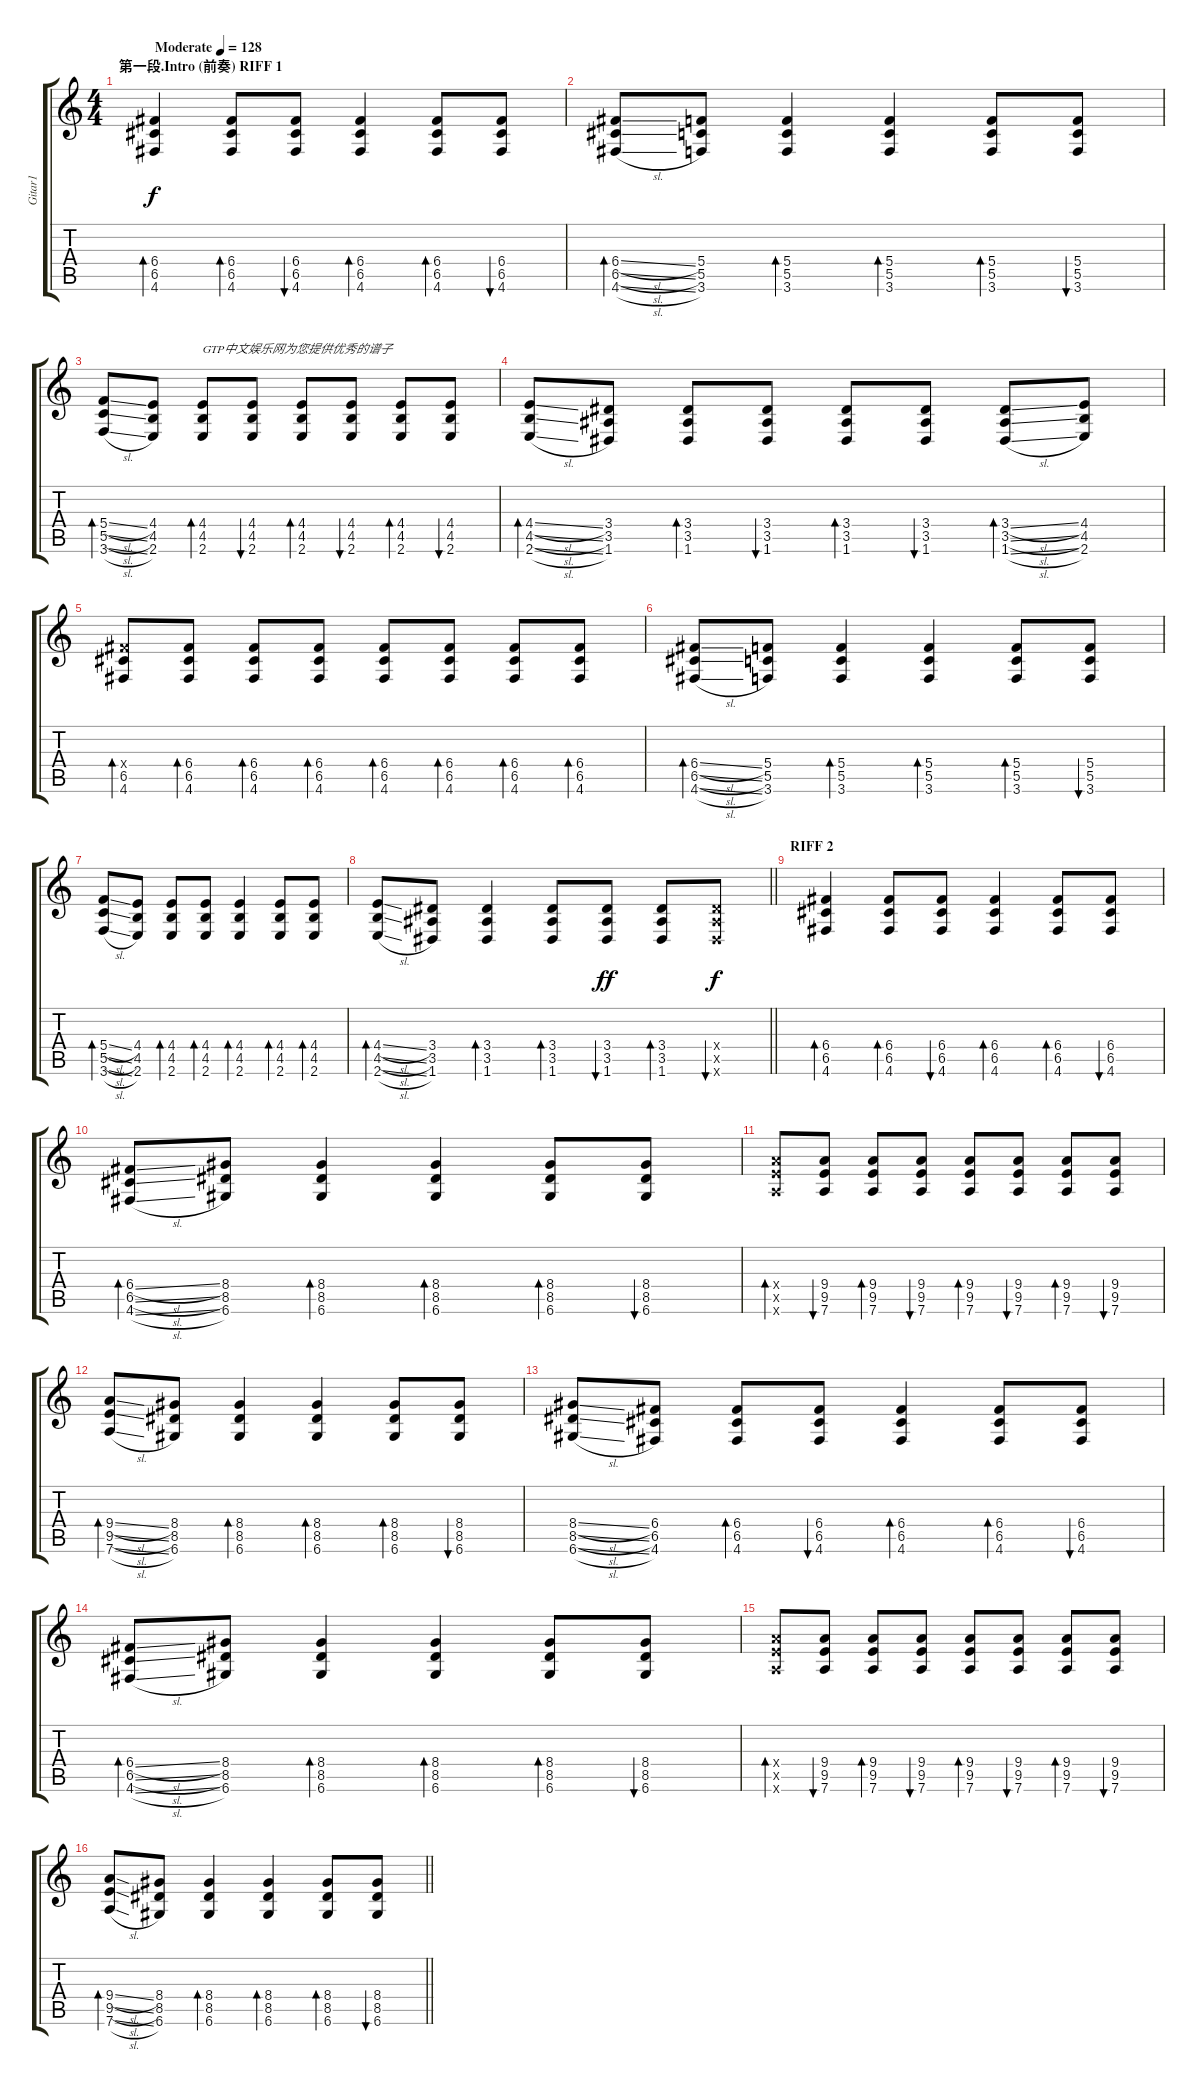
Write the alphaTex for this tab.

\track ("Gitar1" "Gitar1") {instrument acousticguitarsteel}
\staff {score tabs}
\tuning (D4 A3 F3 C3 G2 D2) {hide}
\ts (4 4)
\section ("" "第一段.Intro (前奏) RIFF 1")
\tempo (128 "Moderate")
\clef g2
\ks c
(6.4 6.5 4.6).4{bd 30 dy f instrument acousticguitarsteel} (6.4 6.5 4.6).8{bd 30} (6.4 6.5 4.6).8{bu 30} (6.4 6.5 4.6).4{bd 30} (6.4 6.5 4.6).8{bd 30} (6.4 6.5 4.6).8{bu 30} |
(6.4{sl} 6.5{sl} 4.6{sl}).8{bd 30} (5.4 5.5 3.6).8 (5.4 5.5 3.6).4{bd 30} (5.4 5.5 3.6).4{bd 30} (5.4 5.5 3.6).8{bd 30} (5.4 5.5 3.6).8{bu 30} |
(5.4{sl} 5.5{sl} 3.6{sl}).8{bd 30} (4.4 4.5 2.6).8 (4.4 4.5 2.6).8{bd 30 txt "GTP中文娱乐网为您提供优秀的谱子"} (4.4 4.5 2.6).8{bu 30} (4.4 4.5 2.6).8{bd 30} (4.4 4.5 2.6).8{bu 30} (4.4 4.5 2.6).8{bd 30} (4.4 4.5 2.6).8{bu 30} |
(4.4{sl} 4.5{sl} 2.6{sl}).8{bd 30} (3.4 3.5 1.6).8 (3.4 3.5 1.6).8{bd 30} (3.4 3.5 1.6).8{bu 30} (3.4 3.5 1.6).8{bd 30} (3.4 3.5 1.6).8{bu 30} (3.4{sl} 3.5{sl} 1.6{sl}).8{bd 60} (4.4 4.5 2.6).8 |
(6.4{x} 6.5 4.6).8{bd 120} (6.4 6.5 4.6).8{bd 120} (6.4 6.5 4.6).8{bd 120} (6.4 6.5 4.6).8{bd 120} (6.4 6.5 4.6).8{bd 120} (6.4 6.5 4.6).8{bd 120} (6.4 6.5 4.6).8{bd 30} (6.4 6.5 4.6).8{bd 120} |
(6.4{sl} 6.5{sl} 4.6{sl}).8{bd 30} (5.4 5.5 3.6).8 (5.4 5.5 3.6).4{bd 30} (5.4 5.5 3.6).4{bd 30} (5.4 5.5 3.6).8{bd 30} (5.4 5.5 3.6).8{bu 30} |
(5.4{sl} 5.5{sl} 3.6{sl}).8{bd 30} (4.4 4.5 2.6).8 (4.4 4.5 2.6).8{bd 30} (4.4 4.5 2.6).8{bd 120} (4.4 4.5 2.6).4{bd 30} (4.4 4.5 2.6).8{bd 30} (4.4 4.5 2.6).8{bd 120} |
\barLineRight lightlight
(4.4{sl} 4.5{sl} 2.6{sl}).8{bd 30} (3.4 3.5 1.6).8 (3.4 3.5 1.6).4{bd 30} (3.4 3.5 1.6).8{bd 60} (3.4 3.5 1.6).8{bu 60 dy ff} (3.4 3.5 1.6).8{bd 60} (3.4{x} 3.5{x} 1.6{x}).8{bu 60 dy f} |
\section ("" "RIFF 2")
(6.4 6.5 4.6).4{bd 30} (6.4 6.5 4.6).8{bd 30} (6.4 6.5 4.6).8{bu 30} (6.4 6.5 4.6).4{bd 30} (6.4 6.5 4.6).8{bd 30} (6.4 6.5 4.6).8{bu 30} |
(6.4{sl} 6.5{sl} 4.6{sl}).8{bd 60} (8.4 8.5 6.6).8 (8.4 8.5 6.6).4{bd 60} (8.4 8.5 6.6).4{bd 60} (8.4 8.5 6.6).8{bd 60} (8.4 8.5 6.6).8{bu 60} |
(9.4{x} 9.5{x} 7.6{x}).8{bd 60} (9.4 9.5 7.6).8{bu 60} (9.4 9.5 7.6).8{bd 60} (9.4 9.5 7.6).8{bu 60} (9.4 9.5 7.6).8{bd 60} (9.4 9.5 7.6).8{bu 60} (9.4 9.5 7.6).8{bd 60} (9.4 9.5 7.6).8{bu 60} |
(9.4{sl} 9.5{sl} 7.6{sl}).8{bd 60} (8.4 8.5 6.6).8 (8.4 8.5 6.6).4{bd 60} (8.4 8.5 6.6).4{bd 60} (8.4 8.5 6.6).8{bd 60} (8.4 8.5 6.6).8{bu 60} |
(8.4{sl} 8.5{sl} 6.6{sl}).8 (6.4 6.5 4.6).8 (6.4 6.5 4.6).8{bd 30} (6.4 6.5 4.6).8{bu 30} (6.4 6.5 4.6).4{bd 30} (6.4 6.5 4.6).8{bd 30} (6.4 6.5 4.6).8{bu 30} |
(6.4{sl} 6.5{sl} 4.6{sl}).8{bd 60} (8.4 8.5 6.6).8 (8.4 8.5 6.6).4{bd 60} (8.4 8.5 6.6).4{bd 60} (8.4 8.5 6.6).8{bd 60} (8.4 8.5 6.6).8{bu 60} |
(9.4{x} 9.5{x} 7.6{x}).8{bd 60} (9.4 9.5 7.6).8{bu 60} (9.4 9.5 7.6).8{bd 60} (9.4 9.5 7.6).8{bu 60} (9.4 9.5 7.6).8{bd 60} (9.4 9.5 7.6).8{bu 60} (9.4 9.5 7.6).8{bd 60} (9.4 9.5 7.6).8{bu 60} |
\barLineRight lightlight
(9.4{sl} 9.5{sl} 7.6{sl}).8{bd 60} (8.4 8.5 6.6).8 (8.4 8.5 6.6).4{bd 60} (8.4 8.5 6.6).4{bd 60} (8.4 8.5 6.6).8{bd 60} (8.4 8.5 6.6).8{bu 60}
